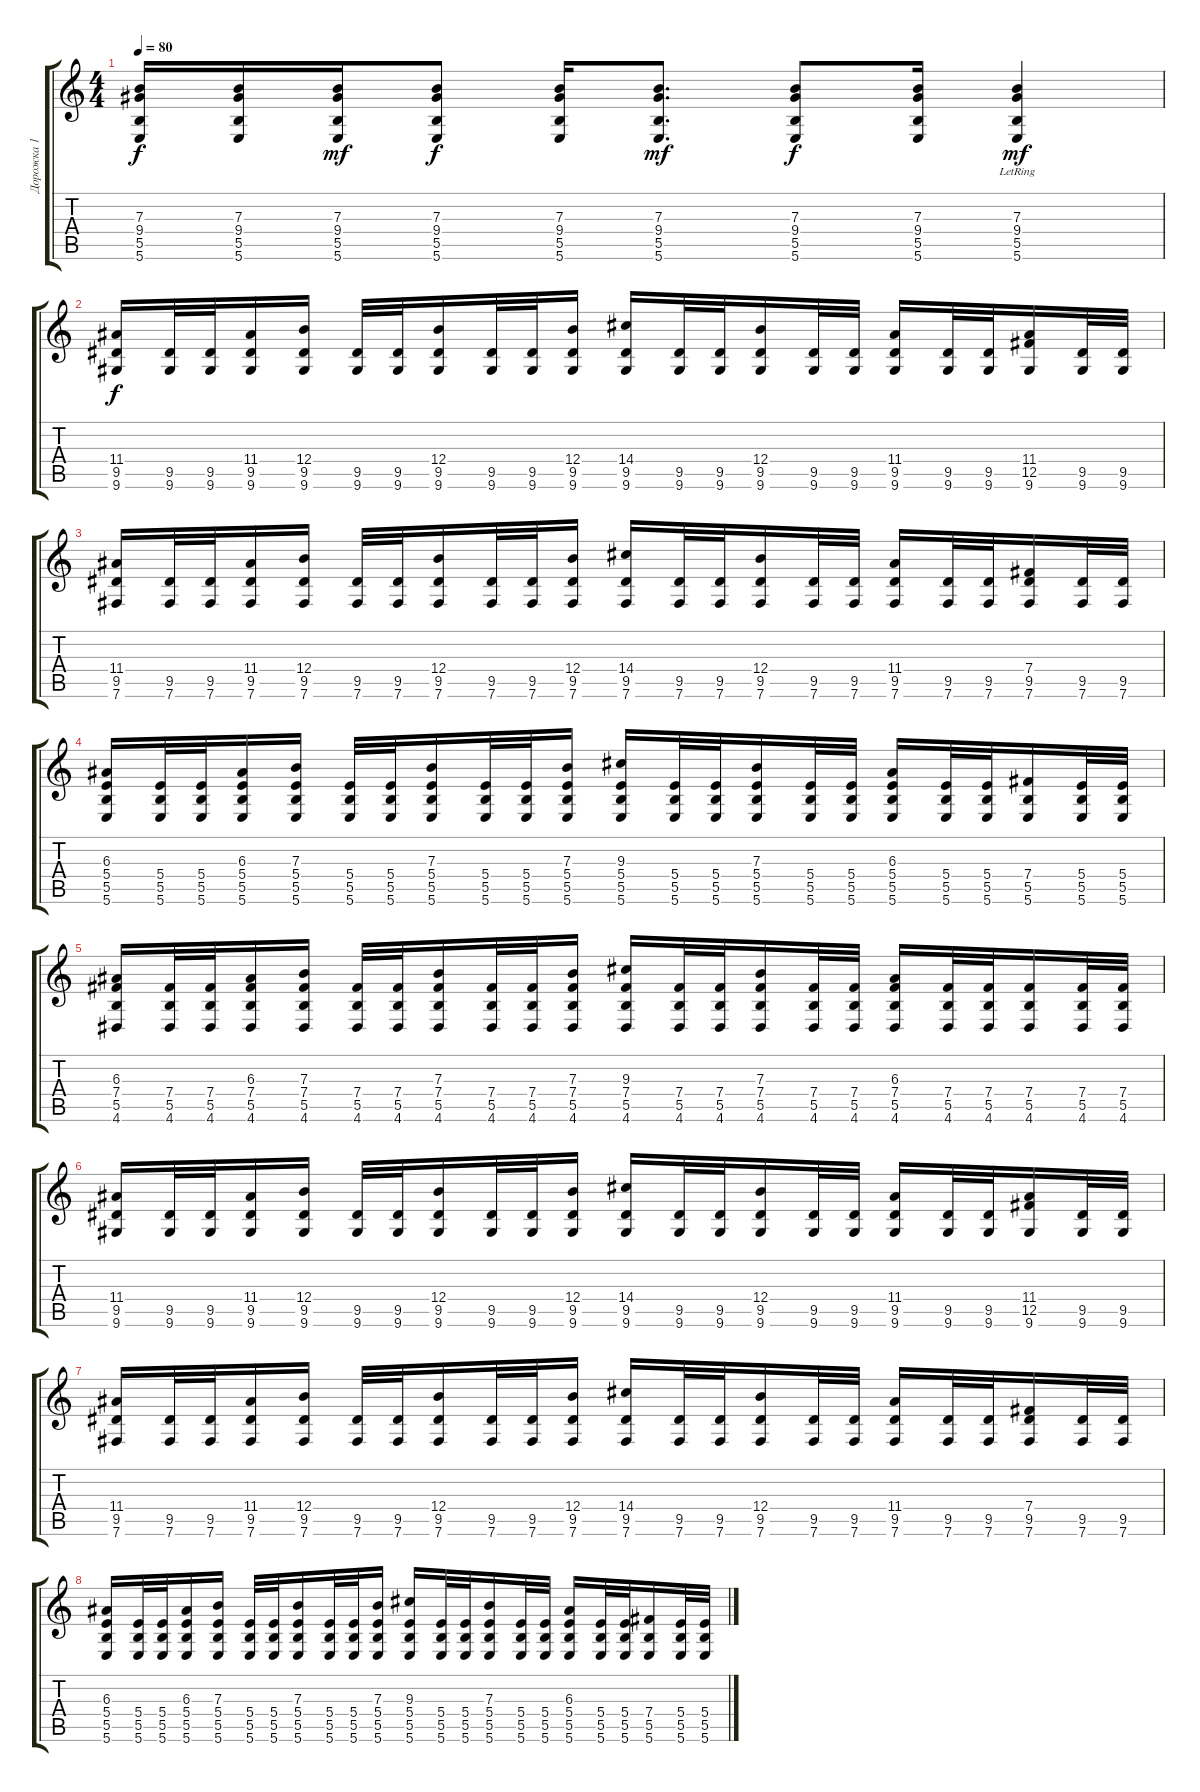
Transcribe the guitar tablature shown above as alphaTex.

\track ("Дорожка 1" "Дорожка 1") {instrument acousticguitarsteel}
\staff {score tabs}
\tuning (Db4 Ab3 E3 B2 Gb2 B1) {hide}
\ts (4 4)
\tempo 80
\clef g2
\ks c
(7.3 9.4 5.5 5.6).16{dy f} (7.3 9.4 5.5 5.6).16 (7.3 9.4 5.5 5.6).16{dy mf} (7.3 9.4 5.5 5.6).8{dy f} (7.3 9.4 5.5 5.6).16 (7.3 9.4 5.5 5.6).8{d dy mf} (7.3 9.4 5.5 5.6).8{dy f} (7.3 9.4 5.5 5.6).16 (7.3{lr} 9.4{lr} 5.5{lr} 5.6{lr}).4{dy mf} |
(11.4 9.5 9.6).16{dy f} (9.5 9.6).32 (9.5 9.6).32 (11.4 9.5 9.6).16 (12.4 9.5 9.6).16 (9.5 9.6).32 (9.5 9.6).32 (12.4 9.5 9.6).16 (9.5 9.6).32 (9.5 9.6).32 (12.4 9.5 9.6).16 (14.4 9.5 9.6).16 (9.5 9.6).32 (9.5 9.6).32 (12.4 9.5 9.6).16 (9.5 9.6).32 (9.5 9.6).32 (11.4 9.5 9.6).16 (9.5 9.6).32 (9.5 9.6).32 (11.4 12.5 9.6).16 (9.5 9.6).32 (9.5 9.6).32 |
(11.4 9.5 7.6).16 (9.5 7.6).32 (9.5 7.6).32 (11.4 9.5 7.6).16 (12.4 9.5 7.6).16 (9.5 7.6).32 (9.5 7.6).32 (12.4 9.5 7.6).16 (9.5 7.6).32 (9.5 7.6).32 (12.4 9.5 7.6).16 (14.4 9.5 7.6).16 (9.5 7.6).32 (9.5 7.6).32 (12.4 9.5 7.6).16 (9.5 7.6).32 (9.5 7.6).32 (11.4 9.5 7.6).16 (9.5 7.6).32 (9.5 7.6).32 (7.4 9.5 7.6).16 (9.5 7.6).32 (9.5 7.6).32 |
(6.3 5.4 5.5 5.6).16 (5.4 5.5 5.6).32 (5.4 5.5 5.6).32 (6.3 5.4 5.5 5.6).16 (7.3 5.4 5.5 5.6).16 (5.4 5.5 5.6).32 (5.4 5.5 5.6).32 (7.3 5.4 5.5 5.6).16 (5.4 5.5 5.6).32 (5.4 5.5 5.6).32 (7.3 5.4 5.5 5.6).16 (9.3 5.4 5.5 5.6).16 (5.4 5.5 5.6).32 (5.4 5.5 5.6).32 (7.3 5.4 5.5 5.6).16 (5.4 5.5 5.6).32 (5.4 5.5 5.6).32 (6.3 5.4 5.5 5.6).16 (5.4 5.5 5.6).32 (5.4 5.5 5.6).32 (7.4 5.5 5.6).16 (5.4 5.5 5.6).32 (5.4 5.5 5.6).32 |
(6.3 7.4 5.5 4.6).16 (7.4 5.5 4.6).32 (7.4 5.5 4.6).32 (6.3 7.4 5.5 4.6).16 (7.3 7.4 5.5 4.6).16 (7.4 5.5 4.6).32 (7.4 5.5 4.6).32 (7.3 7.4 5.5 4.6).16 (7.4 5.5 4.6).32 (7.4 5.5 4.6).32 (7.3 7.4 5.5 4.6).16 (9.3 7.4 5.5 4.6).16 (7.4 5.5 4.6).32 (7.4 5.5 4.6).32 (7.3 7.4 5.5 4.6).16 (7.4 5.5 4.6).32 (7.4 5.5 4.6).32 (6.3 7.4 5.5 4.6).16 (7.4 5.5 4.6).32 (7.4 5.5 4.6).32 (7.4 5.5 4.6).16 (7.4 5.5 4.6).32 (7.4 5.5 4.6).32 |
(11.4 9.5 9.6).16 (9.5 9.6).32 (9.5 9.6).32 (11.4 9.5 9.6).16 (12.4 9.5 9.6).16 (9.5 9.6).32 (9.5 9.6).32 (12.4 9.5 9.6).16 (9.5 9.6).32 (9.5 9.6).32 (12.4 9.5 9.6).16 (14.4 9.5 9.6).16 (9.5 9.6).32 (9.5 9.6).32 (12.4 9.5 9.6).16 (9.5 9.6).32 (9.5 9.6).32 (11.4 9.5 9.6).16 (9.5 9.6).32 (9.5 9.6).32 (11.4 12.5 9.6).16 (9.5 9.6).32 (9.5 9.6).32 |
(11.4 9.5 7.6).16 (9.5 7.6).32 (9.5 7.6).32 (11.4 9.5 7.6).16 (12.4 9.5 7.6).16 (9.5 7.6).32 (9.5 7.6).32 (12.4 9.5 7.6).16 (9.5 7.6).32 (9.5 7.6).32 (12.4 9.5 7.6).16 (14.4 9.5 7.6).16 (9.5 7.6).32 (9.5 7.6).32 (12.4 9.5 7.6).16 (9.5 7.6).32 (9.5 7.6).32 (11.4 9.5 7.6).16 (9.5 7.6).32 (9.5 7.6).32 (7.4 9.5 7.6).16 (9.5 7.6).32 (9.5 7.6).32 |
(6.3 5.4 5.5 5.6).16 (5.4 5.5 5.6).32 (5.4 5.5 5.6).32 (6.3 5.4 5.5 5.6).16 (7.3 5.4 5.5 5.6).16 (5.4 5.5 5.6).32 (5.4 5.5 5.6).32 (7.3 5.4 5.5 5.6).16 (5.4 5.5 5.6).32 (5.4 5.5 5.6).32 (7.3 5.4 5.5 5.6).16 (9.3 5.4 5.5 5.6).16 (5.4 5.5 5.6).32 (5.4 5.5 5.6).32 (7.3 5.4 5.5 5.6).16 (5.4 5.5 5.6).32 (5.4 5.5 5.6).32 (6.3 5.4 5.5 5.6).16 (5.4 5.5 5.6).32 (5.4 5.5 5.6).32 (7.4 5.5 5.6).16 (5.4 5.5 5.6).32 (5.4 5.5 5.6).32
